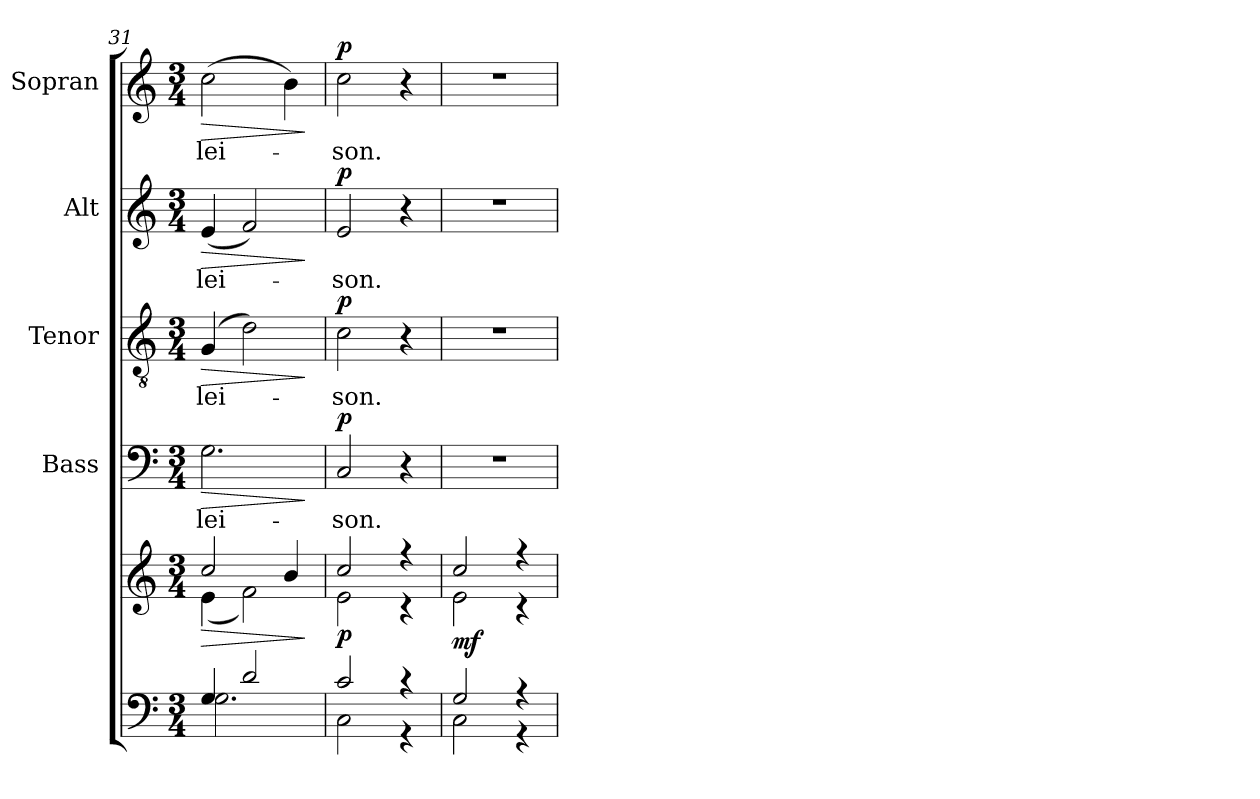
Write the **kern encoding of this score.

**kern	**kern	**dynam	**kern	**text	**dynam	**kern	**text	**dynam	**kern	**text	**dynam	**kern	**text	**dynam
*part5	*part5	*part5	*part4	*part4	*part4	*part3	*part3	*part3	*part2	*part2	*part2	*part1	*part1	*part1
*staff6	*staff5	*staff5/6	*staff4	*staff4	*staff4	*staff3	*staff3	*staff3	*staff2	*staff2	*staff2	*staff1	*staff1	*staff1
*	*	*	*I"Bass	*	*	*I"Tenor	*	*	*I"Alt	*	*	*I"Sopran	*	*
*	*	*	*I'B.	*	*	*I'T.	*	*	*I'A.	*	*	*I'S.	*	*
*clefF4	*clefG2	*	*clefF4	*	*	*clefGv2	*	*	*clefG2	*	*	*clefG2	*	*
*k[]	*k[]	*	*k[]	*	*	*k[]	*	*	*k[]	*	*	*k[]	*	*
*C:	*C:	*	*C:	*	*	*C:	*	*	*C:	*	*	*C:	*	*
*M3/4	*M3/4	*	*M3/4	*	*	*M3/4	*	*	*M3/4	*	*	*M3/4	*	*
=31	=31	=31	=31	=31	=31	=31	=31	=31	=31	=31	=31	=31	=31	=31
*^	*	*	*	*	*	*	*	*	*	*	*	*	*	*
!	!	!	!LO:HP:b	!	!LO:LY:b	!LO:HP:b	!	!LO:LY:b	!LO:HP:b	!	!LO:LY:b	!LO:HP:b	!	!LO:LY:b	!LO:HP:b
*	*	*^	*	*	*	*	*	*	*	*	*	*	*	*	*
4G/	2.G\	2cc/	(<4e\	>	2.G\	-lei-	>	(4G/	-lei-	>	(<4e/	-lei-	>	(>2cc\	-lei-	>
2d/	.	.	2f\)	.	.	.	.	2d\)	.	.	2f/)	.	.	.	.	.
.	.	4b/	.	.	.	.	.	.	.	.	.	.	.	4b\)	.	.
*v	*v	*	*	*	*	*	*	*	*	*	*	*	*	*	*	*
*	*v	*v	*	*	*	*	*	*	*	*	*	*	*	*	*
.	.	]	.	.	]	.	.	]	.	.	]	.	.	]
=32	=32	=32	=32	=32	=32	=32	=32	=32	=32	=32	=32	=32	=32	=32
*^	*^	*	*	*	*	*	*	*	*	*	*	*	*	*
!	!	!	!	!LO:DY:b	!	!LO:LY:b	!LO:DY:a	!	!LO:LY:b	!LO:DY:a	!	!LO:LY:b	!LO:DY:a	!	!LO:LY:b	!LO:DY:a
2c/	2C\	2cc/	2e\	p	2C/	-son.	p	2c\	-son.	p	2e/	-son.	p	2cc\	-son.	p
4r	4r	4r	4r	.	4r	.	.	4r	.	.	4r	.	.	4r	.	.
=33	=33	=33	=33	=33	=33	=33	=33	=33	=33	=33	=33	=33	=33	=33	=33	=33
!	!	!	!	!LO:DY:b	!	!	!	!	!	!	!	!	!	!	!	!
2G/	2C\	2cc/	2e\	mf	2.r	.	.	2.r	.	.	2.r	.	.	2.r	.	.
4r	4r	4r	4r	.	.	.	.	.	.	.	.	.	.	.	.	.
*v	*v	*	*	*	*	*	*	*	*	*	*	*	*	*	*	*
*	*v	*v	*	*	*	*	*	*	*	*	*	*	*	*	*
=	=	=	=	=	=	=	=	=	=	=	=	=	=	=
*-	*-	*-	*-	*-	*-	*-	*-	*-	*-	*-	*-	*-	*-	*-
